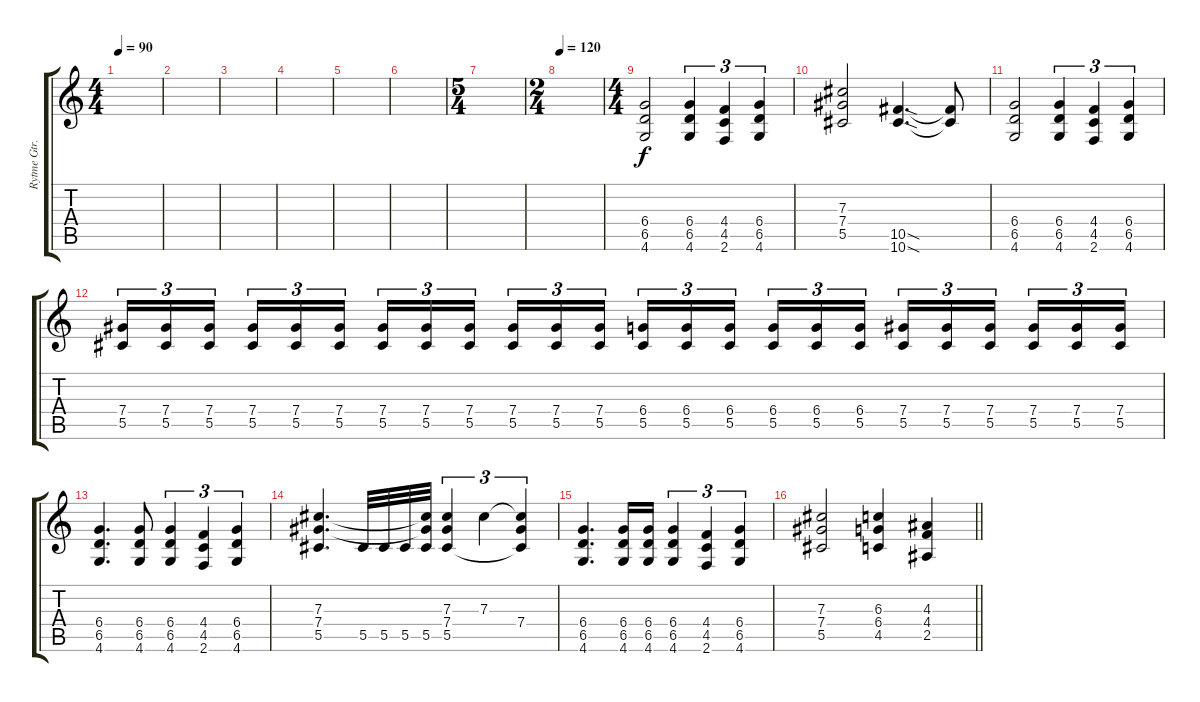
\track ("Rytme Gtr. 1" "Rytme Gtr.") {instrument distortionguitar}
\staff {score tabs}
\tuning (Eb4 Bb3 Gb3 Db3 Ab2 Eb2) {hide}
\ts (4 4)
\tempo 90
\clef g2
\ks c
|
|
|
|
|
|
\ts (5 4)
|
\ts (2 4)
\tempo 120
|
\ts (4 4)
(6.4 6.5 4.6).2 (6.4 6.5 4.6).4{tu (3 2)} (4.4 4.5 2.6).4{tu (3 2)} (6.4 6.5 4.6).4{tu (3 2)} |
(7.3 7.4 5.5).2 (10.5{sod} 10.6{sod}).4{d} (10.5{t} 10.6{t}).8 |
(6.4 6.5 4.6).2 (6.4 6.5 4.6).4{tu (3 2)} (4.4 4.5 2.6).4{tu (3 2)} (6.4 6.5 4.6).4{tu (3 2)} |
(7.4 5.5).16{tu (3 2)} (7.4 5.5).16{tu (3 2)} (7.4 5.5).16{tu (3 2) beam splitsecondary} (7.4 5.5).16{tu (3 2)} (7.4 5.5).16{tu (3 2)} (7.4 5.5).16{tu (3 2)} (7.4 5.5).16{tu (3 2)} (7.4 5.5).16{tu (3 2)} (7.4 5.5).16{tu (3 2) beam splitsecondary} (7.4 5.5).16{tu (3 2)} (7.4 5.5).16{tu (3 2)} (7.4 5.5).16{tu (3 2)} (6.4 5.5).16{tu (3 2)} (6.4 5.5).16{tu (3 2)} (6.4 5.5).16{tu (3 2) beam splitsecondary} (6.4 5.5).16{tu (3 2)} (6.4 5.5).16{tu (3 2)} (6.4 5.5).16{tu (3 2)} (7.4 5.5).16{tu (3 2)} (7.4 5.5).16{tu (3 2)} (7.4 5.5).16{tu (3 2) beam splitsecondary} (7.4 5.5).16{tu (3 2)} (7.4 5.5).16{tu (3 2)} (7.4 5.5).16{tu (3 2)} |
(6.4 6.5 4.6).4{d} (6.4 6.5 4.6).8 (6.4 6.5 4.6).4{tu (3 2)} (4.4 4.5 2.6).4{tu (3 2)} (6.4 6.5 4.6).4{tu (3 2)} |
(7.3 7.4 5.5).4{d} 5.5.32 5.5.32 5.5.32 (7.3{t} 7.4{t} 5.5).32 (7.3 7.4 5.5).4{tu (3 2)} 7.3.4{tu (3 2)} (7.3{t} 7.4 5.5{t}).4{tu (3 2)} |
(6.4 6.5 4.6).4{d} (6.4 6.5 4.6).16 (6.4 6.5 4.6).16 (6.4 6.5 4.6).4{tu (3 2)} (4.4 4.5 2.6).4{tu (3 2)} (6.4 6.5 4.6).4{tu (3 2)} |
\barLineRight lightlight
(7.3 7.4 5.5).2 (6.3 6.4 4.5).4 (4.3 4.4 2.5).4
